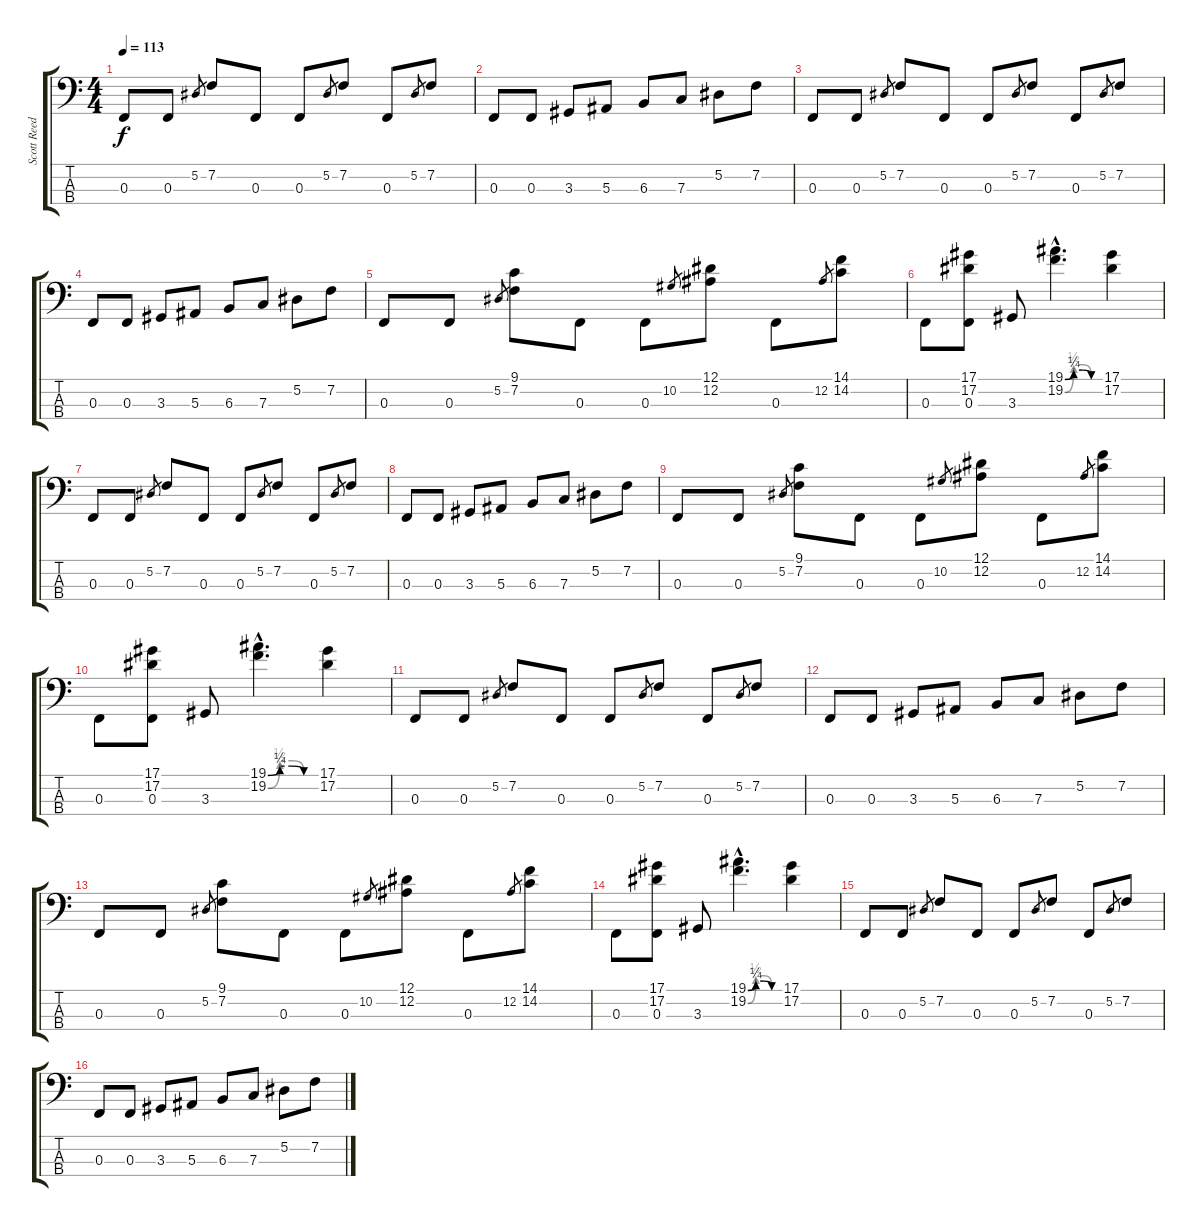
\track ("Scott Reeder" "Scott Reed") {instrument slapbass2}
\staff {score tabs}
\tuning (Eb2 Bb1 F1 C1) {hide}
\ts (4 4)
\tempo 113
\clef f4
\ks c
0.3.8{dy f} 0.3.8 5.2.8{gr} 7.2.8 0.3.8 0.3.8 5.2.8{gr} 7.2.8 0.3.8 5.2.8{gr} 7.2.8 |
0.3.8 0.3.8 3.3.8 5.3.8 6.3.8 7.3.8 5.2.8 7.2.8 |
0.3.8 0.3.8 5.2.8{gr} 7.2.8 0.3.8 0.3.8 5.2.8{gr} 7.2.8 0.3.8 5.2.8{gr} 7.2.8 |
0.3.8 0.3.8 3.3.8 5.3.8 6.3.8 7.3.8 5.2.8 7.2.8 |
0.3.8 0.3.8 5.2.8{gr} (9.1 7.2).8 0.3.8 0.3.8 10.2.8{gr} (12.1 12.2).8 0.3.8 12.2.8{gr} (14.1 14.2).8 |
0.3.8 (17.1 17.2 0.3).8 3.3.8 (19.1{be (custom 0 0 15 1 30 1 45 0 60 0) hac} 19.2{be (custom 0 0 15 2 30 2 45 0 60 0) hac}).4{d} (17.1 17.2).4 |
0.3.8 0.3.8 5.2.8{gr} 7.2.8 0.3.8 0.3.8 5.2.8{gr} 7.2.8 0.3.8 5.2.8{gr} 7.2.8 |
0.3.8 0.3.8 3.3.8 5.3.8 6.3.8 7.3.8 5.2.8 7.2.8 |
0.3.8 0.3.8 5.2.8{gr} (9.1 7.2).8 0.3.8 0.3.8 10.2.8{gr} (12.1 12.2).8 0.3.8 12.2.8{gr} (14.1 14.2).8 |
0.3.8 (17.1 17.2 0.3).8 3.3.8 (19.1{be (custom 0 0 15 1 30 1 45 0 60 0) hac} 19.2{be (custom 0 0 15 2 30 2 45 0 60 0) hac}).4{d} (17.1 17.2).4 |
0.3.8 0.3.8 5.2.8{gr} 7.2.8 0.3.8 0.3.8 5.2.8{gr} 7.2.8 0.3.8 5.2.8{gr} 7.2.8 |
0.3.8 0.3.8 3.3.8 5.3.8 6.3.8 7.3.8 5.2.8 7.2.8 |
0.3.8 0.3.8 5.2.8{gr} (9.1 7.2).8 0.3.8 0.3.8 10.2.8{gr} (12.1 12.2).8 0.3.8 12.2.8{gr} (14.1 14.2).8 |
0.3.8 (17.1 17.2 0.3).8 3.3.8 (19.1{be (custom 0 0 15 1 30 1 45 0 60 0) hac} 19.2{be (custom 0 0 15 2 30 2 45 0 60 0) hac}).4{d} (17.1 17.2).4 |
0.3.8 0.3.8 5.2.8{gr} 7.2.8 0.3.8 0.3.8 5.2.8{gr} 7.2.8 0.3.8 5.2.8{gr} 7.2.8 |
0.3.8 0.3.8 3.3.8 5.3.8 6.3.8 7.3.8 5.2.8 7.2.8
